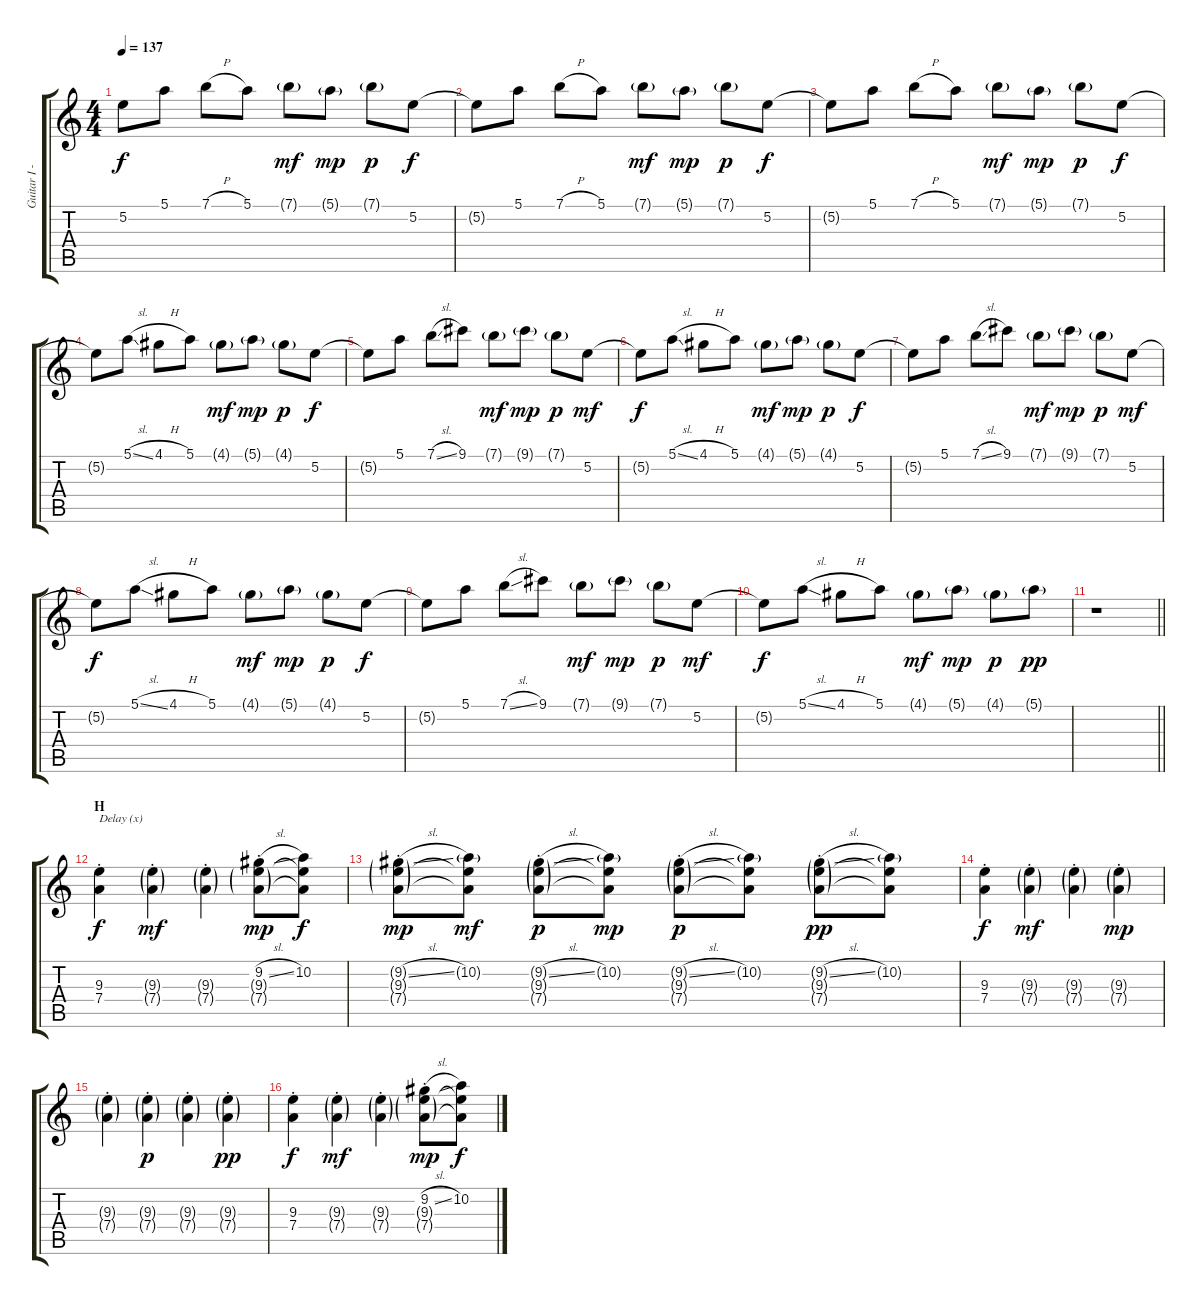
\track ("Guitar I - Gotoh" "Guitar I -") {instrument distortionguitar}
\staff {score tabs}
\tuning (E4 B3 G3 D3 A2 E2) {hide}
\ts (4 4)
\tempo 137
\clef g2
\ks c
5.2{t}.8{dy f} 5.1.8 7.1{h}.8 5.1.8 7.1{g}.8{dy mf} 5.1{g}.8{dy mp} 7.1{g}.8{dy p} 5.2.8{dy f} |
5.2{t}.8 5.1.8 7.1{h}.8 5.1.8 7.1{g}.8{dy mf} 5.1{g}.8{dy mp} 7.1{g}.8{dy p} 5.2.8{dy f} |
5.2{t}.8 5.1.8 7.1{h}.8 5.1.8 7.1{g}.8{dy mf} 5.1{g}.8{dy mp} 7.1{g}.8{dy p} 5.2.8{dy f} |
5.2{t}.8 5.1{sl}.8 4.1{h}.8 5.1.8 4.1{g}.8{dy mf} 5.1{g}.8{dy mp} 4.1{g}.8{dy p} 5.2.8{dy f} |
5.2{t}.8 5.1.8 7.1{sl}.8 9.1.8 7.1{g}.8{dy mf} 9.1{g}.8{dy mp} 7.1{g}.8{dy p} 5.2.8{dy mf} |
5.2{t}.8{dy f} 5.1{sl}.8 4.1{h}.8 5.1.8 4.1{g}.8{dy mf} 5.1{g}.8{dy mp} 4.1{g}.8{dy p} 5.2.8{dy f} |
5.2{t}.8 5.1.8 7.1{sl}.8 9.1.8 7.1{g}.8{dy mf} 9.1{g}.8{dy mp} 7.1{g}.8{dy p} 5.2.8{dy mf} |
5.2{t}.8{dy f} 5.1{sl}.8 4.1{h}.8 5.1.8 4.1{g}.8{dy mf} 5.1{g}.8{dy mp} 4.1{g}.8{dy p} 5.2.8{dy f} |
5.2{t}.8 5.1.8 7.1{sl}.8 9.1.8 7.1{g}.8{dy mf} 9.1{g}.8{dy mp} 7.1{g}.8{dy p} 5.2.8{dy mf} |
5.2{t}.8{dy f} 5.1{sl}.8 4.1{h}.8 5.1.8 4.1{g}.8{dy mf} 5.1{g}.8{dy mp} 4.1{g}.8{dy p} 5.1{g}.8{dy pp} |
\barLineRight lightlight
r.1 |
\section ("" "H")
(9.3{st} 7.4{st}).4{txt "Delay (x)" dy f} (9.3{g st} 7.4{g st}).4{dy mf} (9.3{g st} 7.4{g st}).4 (9.2{sl} 9.3{g st} 7.4{g st}).8{dy mp} (10.2 9.3{t} 7.4{t}).8{dy f} |
(9.2{sl g} 9.3{g st} 7.4{g st}).8{dy mp} (10.2{g} 9.3{t} 7.4{t}).8{dy mf} (9.2{sl g} 9.3{g st} 7.4{g st}).8{dy p} (10.2{g} 9.3{t} 7.4{t}).8{dy mp} (9.2{sl g} 9.3{g st} 7.4{g st}).8{dy p} (10.2{g} 9.3{t} 7.4{t}).8 (9.2{sl g} 9.3{g st} 7.4{g st}).8{dy pp} (10.2{g} 9.3{t} 7.4{t}).8 |
(9.3{st} 7.4{st}).4{dy f} (9.3{g st} 7.4{g st}).4{dy mf} (9.3{g st} 7.4{g st}).4 (9.3{g st} 7.4{g st}).4{dy mp} |
(9.3{g st} 7.4{g st}).4 (9.3{g st} 7.4{g st}).4{dy p} (9.3{g st} 7.4{g st}).4 (9.3{g st} 7.4{g st}).4{dy pp} |
(9.3{st} 7.4{st}).4{dy f} (9.3{g st} 7.4{g st}).4{dy mf} (9.3{g st} 7.4{g st}).4 (9.2{sl} 9.3{g st} 7.4{g st}).8{dy mp} (10.2 9.3{t} 7.4{t}).8{dy f}
